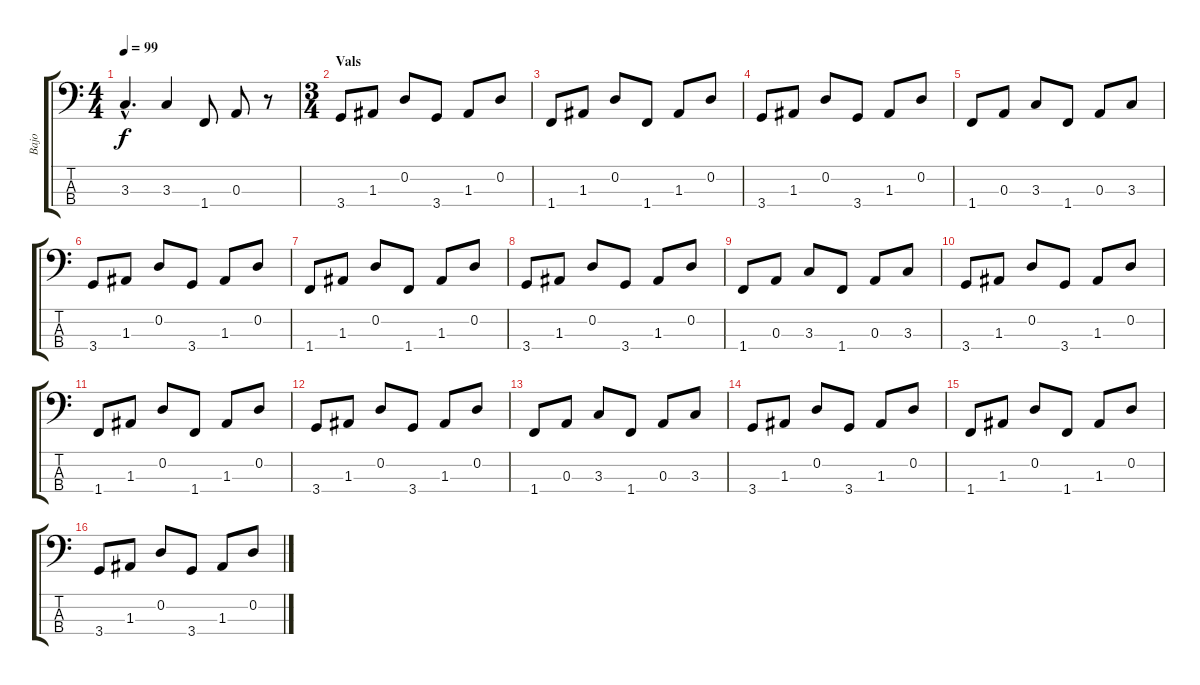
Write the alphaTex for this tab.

\track ("Bajo" "Bajo") {instrument electricbasspick}
\staff {score tabs}
\tuning (G2 D2 A1 E1) {hide}
\ts (4 4)
\tempo 99
\clef f4
\ks c
3.3{hac}.4{d dy f} 3.3.4 1.4.8 0.3.8 r.8 |
\ts (3 4)
\section ("" "Vals")
3.4.8 1.3.8 0.2.8 3.4.8 1.3.8 0.2.8 |
1.4.8 1.3.8 0.2.8 1.4.8 1.3.8 0.2.8 |
3.4.8 1.3.8 0.2.8 3.4.8 1.3.8 0.2.8 |
1.4.8 0.3.8 3.3.8 1.4.8 0.3.8 3.3.8 |
3.4.8 1.3.8 0.2.8 3.4.8 1.3.8 0.2.8 |
1.4.8 1.3.8 0.2.8 1.4.8 1.3.8 0.2.8 |
3.4.8 1.3.8 0.2.8 3.4.8 1.3.8 0.2.8 |
1.4.8 0.3.8 3.3.8 1.4.8 0.3.8 3.3.8 |
3.4.8 1.3.8 0.2.8 3.4.8 1.3.8 0.2.8 |
1.4.8 1.3.8 0.2.8 1.4.8 1.3.8 0.2.8 |
3.4.8 1.3.8 0.2.8 3.4.8 1.3.8 0.2.8 |
1.4.8 0.3.8 3.3.8 1.4.8 0.3.8 3.3.8 |
3.4.8 1.3.8 0.2.8 3.4.8 1.3.8 0.2.8 |
1.4.8 1.3.8 0.2.8 1.4.8 1.3.8 0.2.8 |
3.4.8 1.3.8 0.2.8 3.4.8 1.3.8 0.2.8
